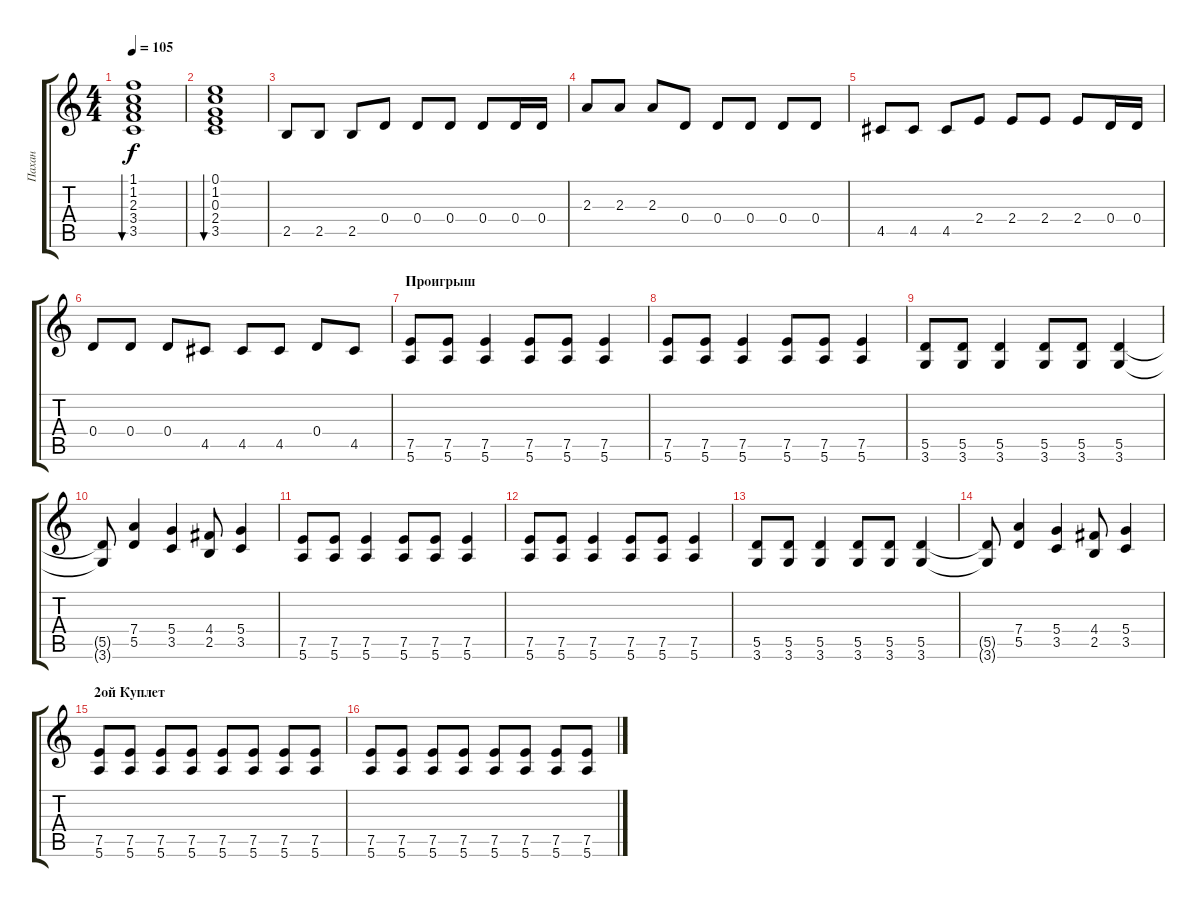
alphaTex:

\track ("Пахан" "Пахан") {instrument distortionguitar}
\staff {score tabs}
\tuning (E4 B3 G3 D3 A2 E2) {hide}
\ts (4 4)
\tempo 105
\clef g2
\ks c
(1.1 1.2 2.3 3.4 3.5).1{bu 30 dy f volume 11 instrument acousticguitarnylon} |
(0.1 1.2 0.3 2.4 3.5).1{bu 30 volume 11 instrument acousticguitarnylon} |
2.5.8{volume 11 instrument acousticguitarnylon} 2.5.8 2.5.8 0.4.8 0.4.8 0.4.8 0.4.8 0.4.16 0.4.16 |
2.3.8{volume 11 instrument acousticguitarnylon} 2.3.8 2.3.8 0.4.8 0.4.8 0.4.8 0.4.8 0.4.8 |
4.5.8{volume 11 instrument acousticguitarnylon} 4.5.8 4.5.8 2.4.8 2.4.8 2.4.8 2.4.8 0.4.16 0.4.16 |
0.4.8{volume 11 instrument acousticguitarnylon} 0.4.8 0.4.8 4.5.8 4.5.8 4.5.8 0.4.8 4.5.8 |
\section ("" "Проигрыш")
(7.5 5.6).8{volume 11 instrument distortionguitar} (7.5 5.6).8 (7.5 5.6).4 (7.5 5.6).8 (7.5 5.6).8 (7.5 5.6).4 |
(7.5 5.6).8{volume 11 instrument distortionguitar} (7.5 5.6).8 (7.5 5.6).4 (7.5 5.6).8 (7.5 5.6).8 (7.5 5.6).4 |
(5.5 3.6).8{volume 11 instrument distortionguitar} (5.5 3.6).8 (5.5 3.6).4 (5.5 3.6).8 (5.5 3.6).8 (5.5 3.6).4 |
(5.5{t} 3.6{t}).8 (7.4 5.5).4{volume 11 instrument distortionguitar} (5.4 3.5).4 (4.4 2.5).8 (5.4 3.5).4 |
(7.5 5.6).8{volume 11 instrument distortionguitar} (7.5 5.6).8 (7.5 5.6).4 (7.5 5.6).8 (7.5 5.6).8 (7.5 5.6).4 |
(7.5 5.6).8{volume 11 instrument distortionguitar} (7.5 5.6).8 (7.5 5.6).4 (7.5 5.6).8 (7.5 5.6).8 (7.5 5.6).4 |
(5.5 3.6).8{volume 11 instrument distortionguitar} (5.5 3.6).8 (5.5 3.6).4 (5.5 3.6).8 (5.5 3.6).8 (5.5 3.6).4 |
(5.5{t} 3.6{t}).8 (7.4 5.5).4{volume 11 instrument distortionguitar} (5.4 3.5).4 (4.4 2.5).8 (5.4 3.5).4 |
\section ("" "2ой Куплет")
(7.5 5.6).8{volume 11 instrument distortionguitar} (7.5 5.6).8 (7.5 5.6).8 (7.5 5.6).8 (7.5 5.6).8 (7.5 5.6).8 (7.5 5.6).8 (7.5 5.6).8 |
(7.5 5.6).8{volume 11 instrument distortionguitar} (7.5 5.6).8 (7.5 5.6).8 (7.5 5.6).8 (7.5 5.6).8 (7.5 5.6).8 (7.5 5.6).8 (7.5 5.6).8
